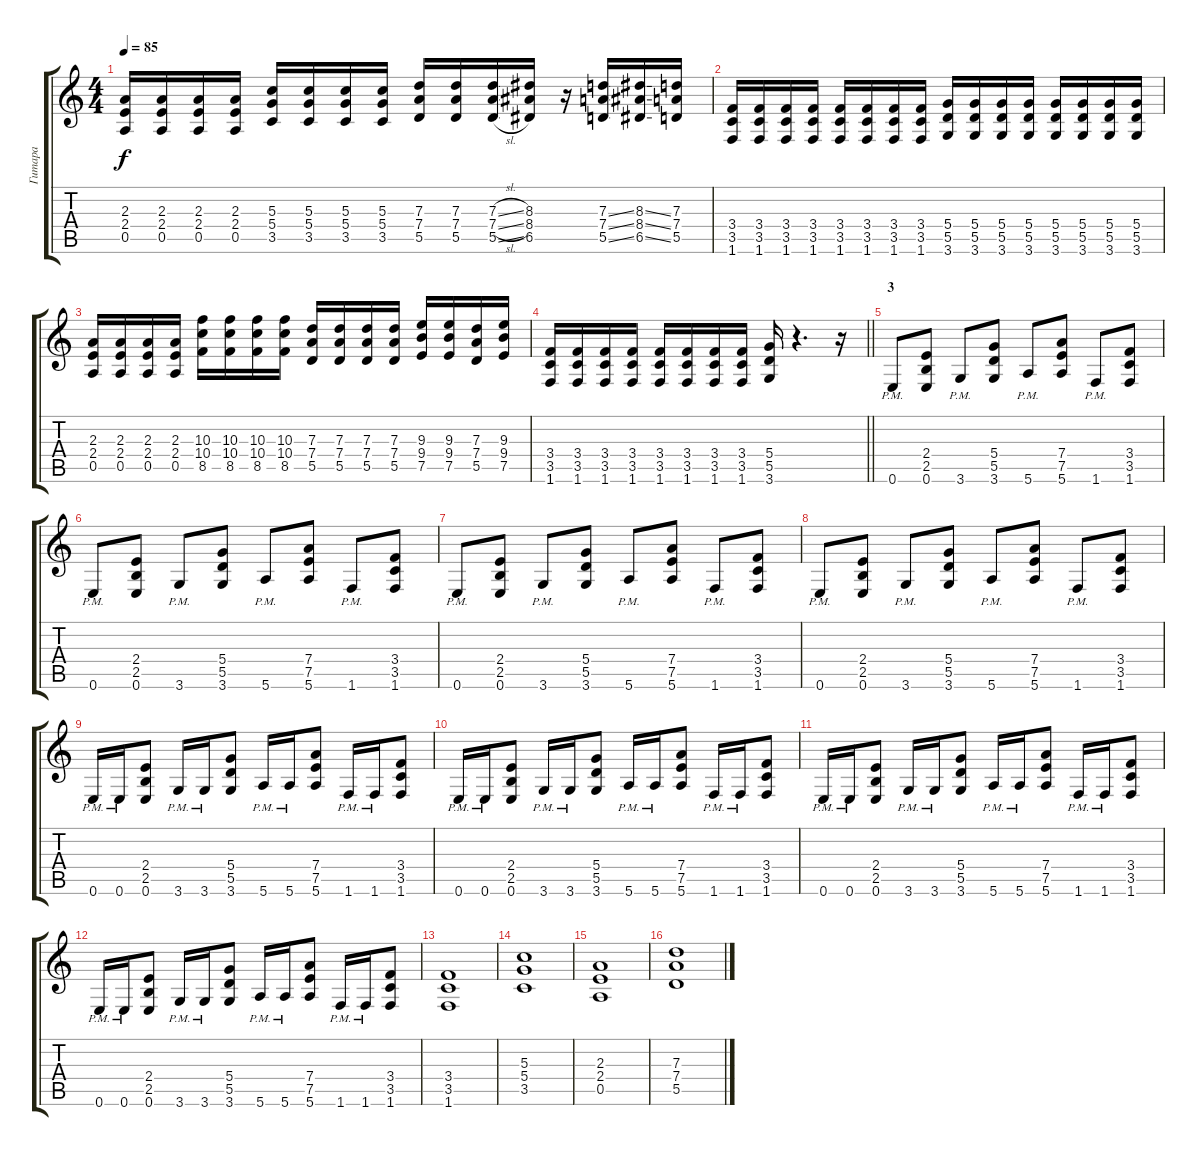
\track ("Гитара" "Гитара") {instrument acousticguitarsteel}
\staff {score tabs}
\tuning (E4 B3 G3 D3 A2 E2) {hide}
\ts (4 4)
\tempo 85
\clef g2
\ks c
(2.3 2.4 0.5).16{dy f} (2.3 2.4 0.5).16 (2.3 2.4 0.5).16 (2.3 2.4 0.5).16 (5.3 5.4 3.5).16 (5.3 5.4 3.5).16 (5.3 5.4 3.5).16 (5.3 5.4 3.5).16 (7.3 7.4 5.5).16 (7.3 7.4 5.5).16 (7.3{sl} 7.4{sl} 5.5{sl}).16 (8.3 8.4 6.5).16 r.16 (7.3{ss} 7.4{ss} 5.5{ss}).16 (8.3{ss} 8.4{ss} 6.5{ss}).16 (7.3 7.4 5.5).16 |
(3.4 3.5 1.6).16 (3.4 3.5 1.6).16 (3.4 3.5 1.6).16 (3.4 3.5 1.6).16 (3.4 3.5 1.6).16 (3.4 3.5 1.6).16 (3.4 3.5 1.6).16 (3.4 3.5 1.6).16 (5.4 5.5 3.6).16 (5.4 5.5 3.6).16 (5.4 5.5 3.6).16 (5.4 5.5 3.6).16 (5.4 5.5 3.6).16 (5.4 5.5 3.6).16 (5.4 5.5 3.6).16 (5.4 5.5 3.6).16 |
(2.3 2.4 0.5).16 (2.3 2.4 0.5).16 (2.3 2.4 0.5).16 (2.3 2.4 0.5).16 (10.3 10.4 8.5).16 (10.3 10.4 8.5).16 (10.3 10.4 8.5).16 (10.3 10.4 8.5).16 (7.3 7.4 5.5).16 (7.3 7.4 5.5).16 (7.3 7.4 5.5).16 (7.3 7.4 5.5).16 (9.3 9.4 7.5).16 (9.3 9.4 7.5).16 (7.3 7.4 5.5).16 (9.3 9.4 7.5).16 |
\barLineRight lightlight
(3.4 3.5 1.6).16 (3.4 3.5 1.6).16 (3.4 3.5 1.6).16 (3.4 3.5 1.6).16 (3.4 3.5 1.6).16 (3.4 3.5 1.6).16 (3.4 3.5 1.6).16 (3.4 3.5 1.6).16 (5.4 5.5 3.6).16 r.4{d} r.16 |
\section ("" "3")
0.6{pm}.8 (2.4 2.5 0.6).8 3.6{pm}.8 (5.4 5.5 3.6).8 5.6{pm}.8 (7.4 7.5 5.6).8 1.6{pm}.8 (3.4 3.5 1.6).8 |
0.6{pm}.8 (2.4 2.5 0.6).8 3.6{pm}.8 (5.4 5.5 3.6).8 5.6{pm}.8 (7.4 7.5 5.6).8 1.6{pm}.8 (3.4 3.5 1.6).8 |
0.6{pm}.8 (2.4 2.5 0.6).8 3.6{pm}.8 (5.4 5.5 3.6).8 5.6{pm}.8 (7.4 7.5 5.6).8 1.6{pm}.8 (3.4 3.5 1.6).8 |
0.6{pm}.8 (2.4 2.5 0.6).8 3.6{pm}.8 (5.4 5.5 3.6).8 5.6{pm}.8 (7.4 7.5 5.6).8 1.6{pm}.8 (3.4 3.5 1.6).8 |
0.6{pm}.16 0.6{pm}.16 (2.4 2.5 0.6).8 3.6{pm}.16 3.6{pm}.16 (5.4 5.5 3.6).8 5.6{pm}.16 5.6{pm}.16 (7.4 7.5 5.6).8 1.6{pm}.16 1.6{pm}.16 (3.4 3.5 1.6).8 |
0.6{pm}.16 0.6{pm}.16 (2.4 2.5 0.6).8 3.6{pm}.16 3.6{pm}.16 (5.4 5.5 3.6).8 5.6{pm}.16 5.6{pm}.16 (7.4 7.5 5.6).8 1.6{pm}.16 1.6{pm}.16 (3.4 3.5 1.6).8 |
0.6{pm}.16 0.6{pm}.16 (2.4 2.5 0.6).8 3.6{pm}.16 3.6{pm}.16 (5.4 5.5 3.6).8 5.6{pm}.16 5.6{pm}.16 (7.4 7.5 5.6).8 1.6{pm}.16 1.6{pm}.16 (3.4 3.5 1.6).8 |
0.6{pm}.16 0.6{pm}.16 (2.4 2.5 0.6).8 3.6{pm}.16 3.6{pm}.16 (5.4 5.5 3.6).8 5.6{pm}.16 5.6{pm}.16 (7.4 7.5 5.6).8 1.6{pm}.16 1.6{pm}.16 (3.4 3.5 1.6).8 |
(3.4 3.5 1.6).1 |
(5.3 5.4 3.5).1 |
(2.3 2.4 0.5).1 |
(7.3 7.4 5.5).1
